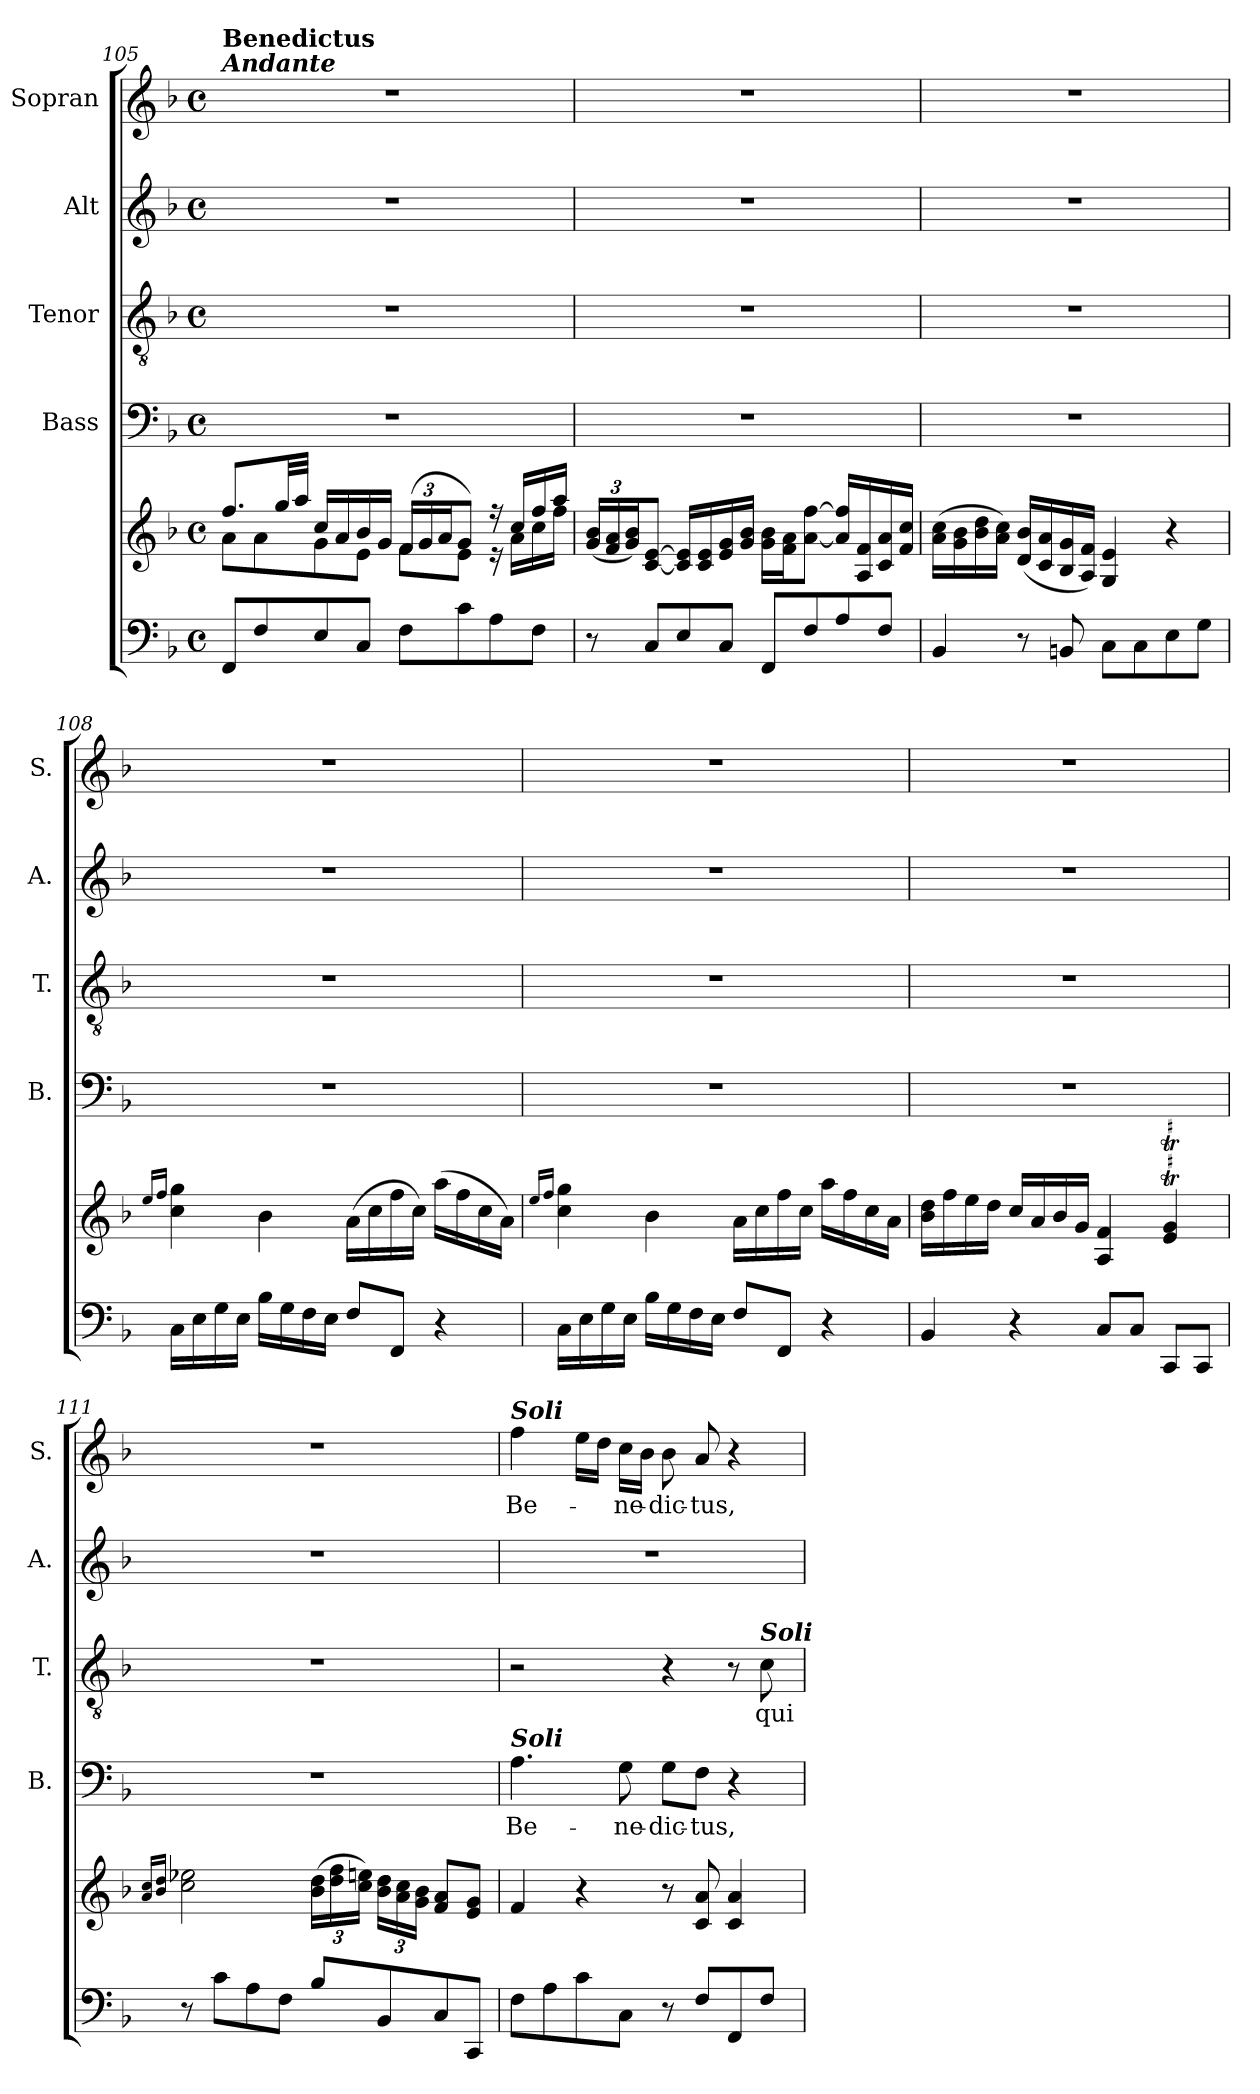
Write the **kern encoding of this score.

**kern	**kern	**kern	**text	**kern	**text	**kern	**kern	**text
*part5	*part5	*part4	*part4	*part3	*part3	*part2	*part1	*part1
*staff6	*staff5	*staff4	*staff4	*staff3	*staff3	*staff2	*staff1	*staff1
*	*	*I"Bass	*	*I"Tenor	*	*I"Alt	*I"Sopran	*
*	*	*I'B.	*	*I'T.	*	*I'A.	*I'S.	*
!!LO:PB:g=z
*clefF4	*clefG2	*clefF4	*	*clefGv2	*	*clefG2	*clefG2	*
*k[b-]	*k[b-]	*k[b-]	*	*k[b-]	*	*k[b-]	*k[b-]	*
*F:	*F:	*F:	*	*F:	*	*F:	*F:	*
*M4/4	*M4/4	*M4/4	*	*M4/4	*	*M4/4	*M4/4	*
*met(c)	*met(c)	*met(c)	*	*met(c)	*	*met(c)	*met(c)	*
=105	=105	=105	=105	=105	=105	=105	=105	=105
*	*^	*	*	*	*	*	*	*
!	!	!	!	!	!	!	!	!LO:TX:a:Bi:t=Andante	!
!	!	!	!	!	!	!	!	!LO:TX:a:B:t=Benedictus	!
8FF/L	8.ff/L	8a\L	1r	.	1r	.	1r	1r	.
8F/	.	8a\	.	.	.	.	.	.	.
.	32gg/LL	.	.	.	.	.	.	.	.
.	32aa/JJJ	.	.	.	.	.	.	.	.
8E/	16cc/LL	8g\	.	.	.	.	.	.	.
.	16a/	.	.	.	.	.	.	.	.
8C/J	16b-/	8e\J	.	.	.	.	.	.	.
.	16g/JJ	.	.	.	.	.	.	.	.
8F\L	(>24f/LL	8f\L	.	.	.	.	.	.	.
.	24g/	.	.	.	.	.	.	.	.
.	24a/J	.	.	.	.	.	.	.	.
8c\	8g/J)	8e\J	.	.	.	.	.	.	.
8A\	16r	16r	.	.	.	.	.	.	.
.	16cc/LL	16a\LL	.	.	.	.	.	.	.
8F\J	16ff/	16cc\	.	.	.	.	.	.	.
.	16aa/JJ	16ff\JJ	.	.	.	.	.	.	.
*	*v	*v	*	*	*	*	*	*	*
=106	=106	=106	=106	=106	=106	=106	=106	=106
8r	(<24g/ 24b-/LL	1r	.	1r	.	1r	1r	.
.	24f/ 24a/	.	.	.	.	.	.	.
.	24g/ 24b-/J)	.	.	.	.	.	.	.
8C/L	[8c/ [8e/J	.	.	.	.	.	.	.
8E/	16c/] 16e/]LL	.	.	.	.	.	.	.
.	16c/ 16e/	.	.	.	.	.	.	.
8C/J	16e/ 16g/	.	.	.	.	.	.	.
.	16g/ 16b-/JJ	.	.	.	.	.	.	.
8FF/L	16g\ 16b-\LL	.	.	.	.	.	.	.
.	16f\ 16a\J	.	.	.	.	.	.	.
8F/	[8a\ [8ff\J	.	.	.	.	.	.	.
8A/	16a/] 16ff/]LL	.	.	.	.	.	.	.
.	16A/ 16f/	.	.	.	.	.	.	.
8F/J	16c/ 16a/	.	.	.	.	.	.	.
.	16f/ 16cc/JJ	.	.	.	.	.	.	.
=107	=107	=107	=107	=107	=107	=107	=107	=107
4BB-/	(>16a\ 16cc\LL	1r	.	1r	.	1r	1r	.
.	16g\ 16b-\	.	.	.	.	.	.	.
.	16b-\ 16dd\	.	.	.	.	.	.	.
.	16a\ 16cc\JJ)	.	.	.	.	.	.	.
8r	(<16d/ 16b-/LL	.	.	.	.	.	.	.
.	16c/ 16a/	.	.	.	.	.	.	.
8BBn/	16B-/ 16g/	.	.	.	.	.	.	.
.	16A/ 16f/JJ)	.	.	.	.	.	.	.
8C\L	4G/ 4e/	.	.	.	.	.	.	.
8C\	.	.	.	.	.	.	.	.
8E\	4r	.	.	.	.	.	.	.
8G\J	.	.	.	.	.	.	.	.
!!LO:LB:g=z
=108	=108	=108	=108	=108	=108	=108	=108	=108
.	16qee/LL	.	.	.	.	.	.	.
.	16qff/JJ	.	.	.	.	.	.	.
16C\LL	4cc\ 4gg\	1r	.	1r	.	1r	1r	.
16E\	.	.	.	.	.	.	.	.
16G\	.	.	.	.	.	.	.	.
16E\JJ	.	.	.	.	.	.	.	.
16B-\LL	4b-\	.	.	.	.	.	.	.
16G\	.	.	.	.	.	.	.	.
16F\	.	.	.	.	.	.	.	.
16E\JJ	.	.	.	.	.	.	.	.
8F/L	(>16a\LL	.	.	.	.	.	.	.
.	16cc\	.	.	.	.	.	.	.
8FF/J	16ff\	.	.	.	.	.	.	.
.	16cc\JJ)	.	.	.	.	.	.	.
4r	(>16aa\LL	.	.	.	.	.	.	.
.	16ff\	.	.	.	.	.	.	.
.	16cc\	.	.	.	.	.	.	.
.	16a\JJ)	.	.	.	.	.	.	.
=109	=109	=109	=109	=109	=109	=109	=109	=109
.	16qee/LL	.	.	.	.	.	.	.
.	16qff/JJ	.	.	.	.	.	.	.
16C\LL	4cc\ 4gg\	1r	.	1r	.	1r	1r	.
16E\	.	.	.	.	.	.	.	.
16G\	.	.	.	.	.	.	.	.
16E\JJ	.	.	.	.	.	.	.	.
16B-\LL	4b-\	.	.	.	.	.	.	.
16G\	.	.	.	.	.	.	.	.
16F\	.	.	.	.	.	.	.	.
16E\JJ	.	.	.	.	.	.	.	.
8F/L	16a\LL	.	.	.	.	.	.	.
.	16cc\	.	.	.	.	.	.	.
8FF/J	16ff\	.	.	.	.	.	.	.
.	16cc\JJ	.	.	.	.	.	.	.
4r	16aa\LL	.	.	.	.	.	.	.
.	16ff\	.	.	.	.	.	.	.
.	16cc\	.	.	.	.	.	.	.
.	16a\JJ	.	.	.	.	.	.	.
=110	=110	=110	=110	=110	=110	=110	=110	=110
4BB-/	16b-\ 16dd\LL	1r	.	1r	.	1r	1r	.
.	16ff\	.	.	.	.	.	.	.
.	16ee\	.	.	.	.	.	.	.
.	16dd\JJ	.	.	.	.	.	.	.
4r	16cc/LL	.	.	.	.	.	.	.
.	16a/	.	.	.	.	.	.	.
.	16b-/	.	.	.	.	.	.	.
.	16g/JJ	.	.	.	.	.	.	.
8C/L	4A/ 4f/	.	.	.	.	.	.	.
8C/J	.	.	.	.	.	.	.	.
8CC/L	4e/T 4g/T	.	.	.	.	.	.	.
8CC/J	.	.	.	.	.	.	.	.
!!LO:PB:g=z
=111	=111	=111	=111	=111	=111	=111	=111	=111
.	16qa/ 16qcc/LL	.	.	.	.	.	.	.
.	16qb-/ 16qdd/JJ	.	.	.	.	.	.	.
8r	2cc\ 2ee-X\	1r	.	1r	.	1r	1r	.
8c\L	.	.	.	.	.	.	.	.
8A\	.	.	.	.	.	.	.	.
8F\J	.	.	.	.	.	.	.	.
8B-/L	(>24b-\ 24dd\LL	.	.	.	.	.	.	.
.	24dd\ 24ff\	.	.	.	.	.	.	.
.	24cc\ 24een\JJ)	.	.	.	.	.	.	.
8BB-/	24b-\ 24dd\LL	.	.	.	.	.	.	.
.	24a\ 24cc\	.	.	.	.	.	.	.
.	24g\ 24b-\JJ	.	.	.	.	.	.	.
8C/	8f/ 8a/L	.	.	.	.	.	.	.
8CC/J	8e/ 8g/J	.	.	.	.	.	.	.
=112	=112	=112	=112	=112	=112	=112	=112	=112
!	!	!	!	!	!	!	!LO:TX:a:Bi:t=Soli	!
!	!	!LO:TX:a:Bi:t=Soli	!	!	!	!	!	!
!	!	!	!LO:LY:b	!	!	!	!	!LO:LY:b
8F\L	4f/	4.A\	Be-	2r	.	1r	4ff\	Be-
8A\	.	.	.	.	.	.	.	.
8c\	4r	.	.	.	.	.	16ee\LL	.
.	.	.	.	.	.	.	16dd\JJ	.
!	!	!	!LO:LY:b	!	!	!	!	!LO:LY:b
8C\J	.	8G\	-ne-	.	.	.	16cc\LL	-ne-
.	.	.	.	.	.	.	16b-\JJ	.
!	!	!	!LO:LY:b	!	!	!	!	!LO:LY:b
8r	8r	8G\L	-dic-	4r	.	.	8b-\	-dic-
!	!	!	!LO:LY:b	!	!	!	!	!LO:LY:b
8F/L	8c/ 8a/	8F\J	-tus,	.	.	.	8a/	-tus,
8FF/	4c/ 4a/	4r	.	8r	.	.	4r	.
!	!	!	!	!LO:TX:a:Bi:t=Soli	!	!	!	!
!	!	!	!	!	!LO:LY:b	!	!	!
8F/J	.	.	.	8c\	qui	.	.	.
=	=	=	=	=	=	=	=	=
*-	*-	*-	*-	*-	*-	*-	*-	*-
